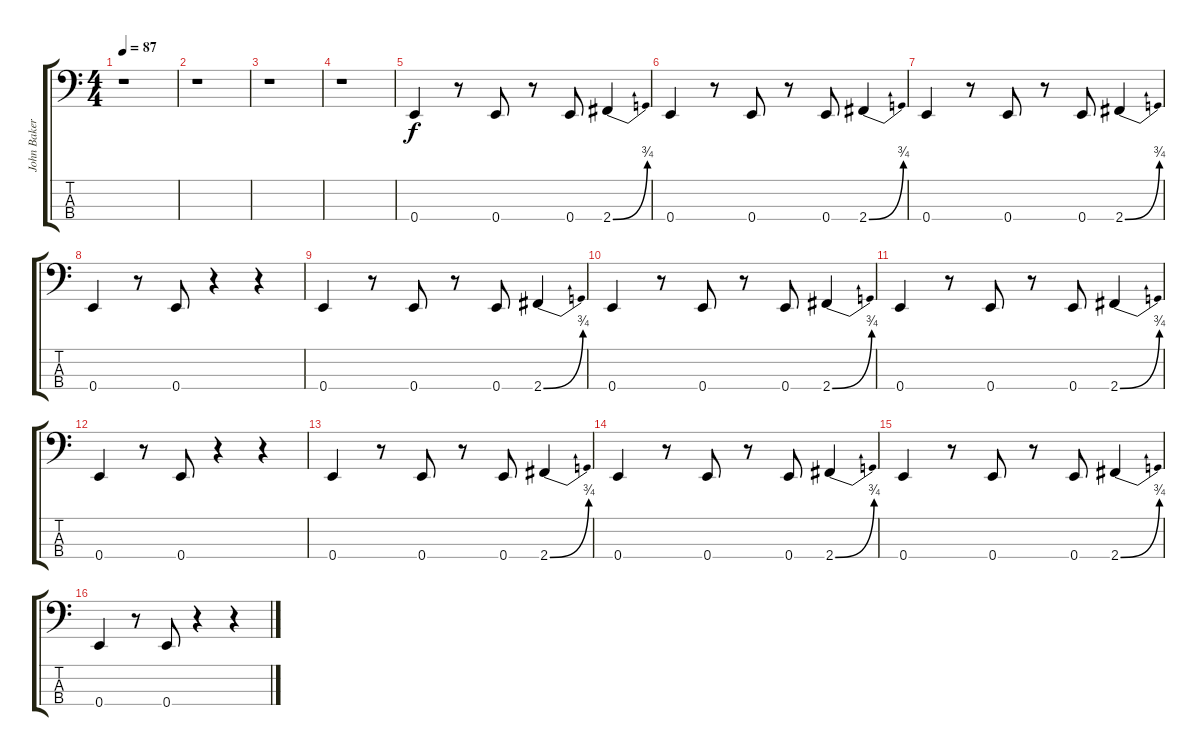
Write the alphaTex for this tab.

\track ("John Baker Saunders" "John Baker") {instrument electricbassfinger}
\staff {score tabs}
\tuning (G2 D2 A1 E1) {hide}
\ts (4 4)
\tempo 87
\clef f4
\ks c
r.1{dy f instrument electricbassfinger} |
r.1 |
r.1 |
r.1 |
0.4.4 r.8 0.4.8 r.8 0.4.8 2.4{be (bend 0 0 60 3)}.4 |
0.4.4 r.8 0.4.8 r.8 0.4.8 2.4{be (bend 0 0 60 3)}.4 |
0.4.4 r.8 0.4.8 r.8 0.4.8 2.4{be (bend 0 0 60 3)}.4 |
0.4.4 r.8 0.4.8 r.4 r.4 |
0.4.4 r.8 0.4.8 r.8 0.4.8 2.4{be (bend 0 0 60 3)}.4 |
0.4.4 r.8 0.4.8 r.8 0.4.8 2.4{be (bend 0 0 60 3)}.4 |
0.4.4 r.8 0.4.8 r.8 0.4.8 2.4{be (bend 0 0 60 3)}.4 |
0.4.4 r.8 0.4.8 r.4 r.4 |
0.4.4 r.8 0.4.8 r.8 0.4.8 2.4{be (bend 0 0 60 3)}.4 |
0.4.4 r.8 0.4.8 r.8 0.4.8 2.4{be (bend 0 0 60 3)}.4 |
0.4.4 r.8 0.4.8 r.8 0.4.8 2.4{be (bend 0 0 60 3)}.4 |
0.4.4 r.8 0.4.8 r.4 r.4
